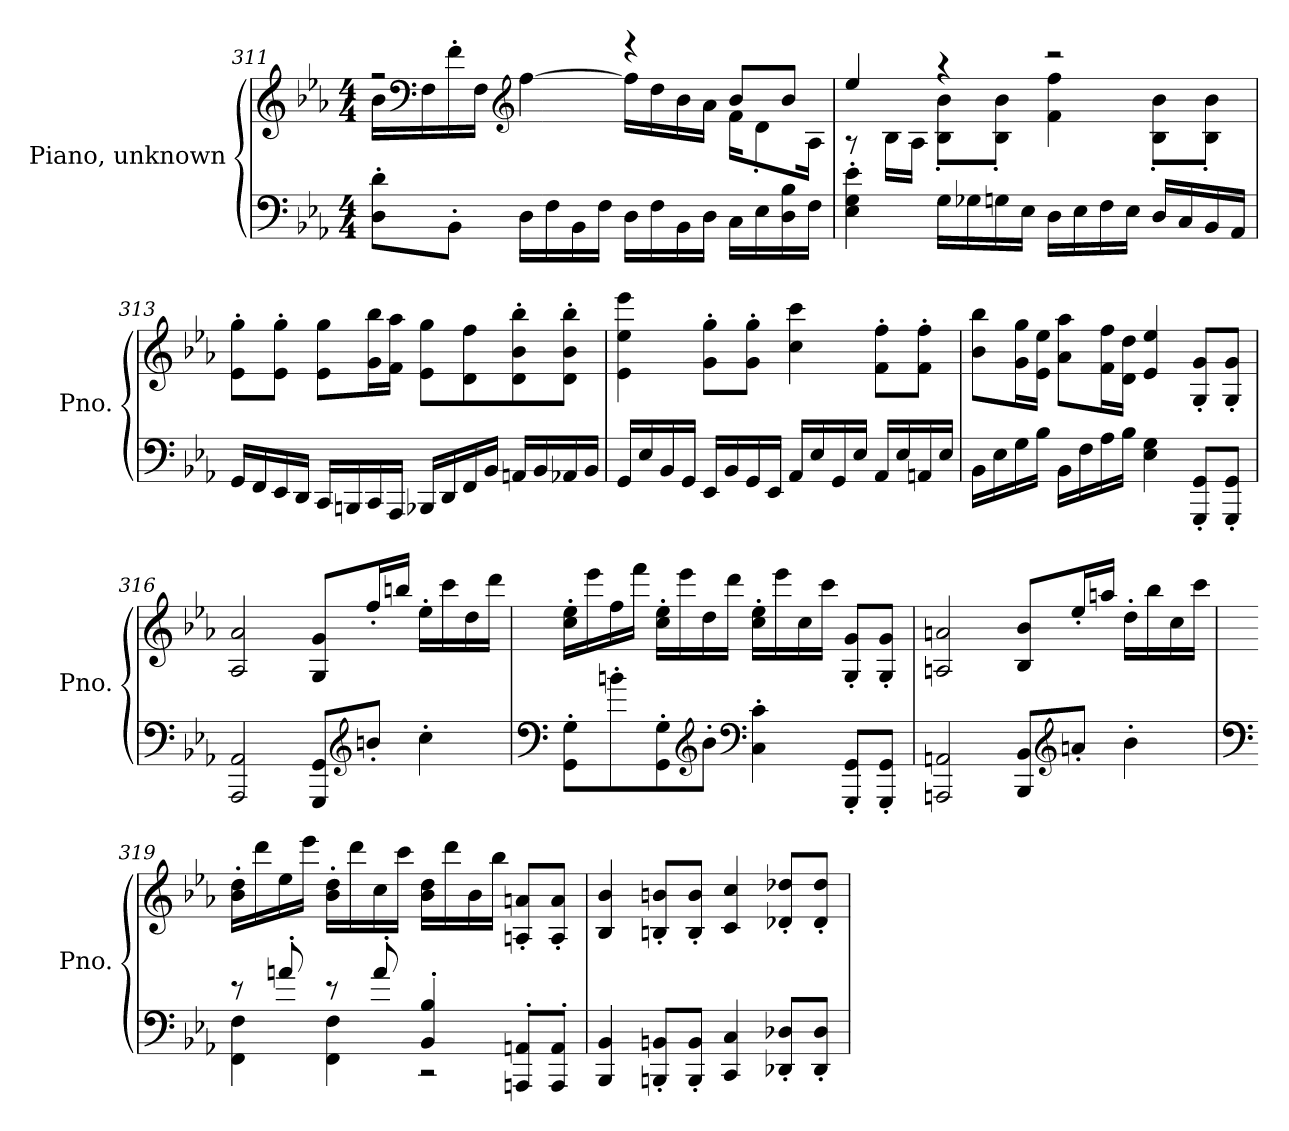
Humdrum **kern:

**kern	**kern
*part1	*part1
*staff2	*staff1
*I"Piano, unknown	*
*I'Pno.	*
!!LO:LB:g=z
*clefF4	*clefG2
*k[b-e-a-]	*k[b-e-a-]
*M4/4	*M4/4
=311	=311
*	*^
8D\' 8d\'L	2r	16b-\LL
*	*clefF4	*
.	.	16F\
8BB-'\J	.	16f'\
.	.	16F\JJ
*	*clefG2	*
16D\LL	.	[4ff\
16F\	.	.
16BB-\	.	.
16F\JJ	.	.
16D\LL	4r	16ff\LL]
16F\	.	16dd\
16BB-\	.	16b-\
16D\JJ	.	16a-\JJ
16C\LL	8b-/L	16f\KL
16E-\	.	8d'\
16D\ 16B-\	8b-/J	.
16F\JJ	.	16A-\Jk
=312	=312	=312
4E-\' 4G\' 4e-\'	4ee-/	8r
.	.	16B-\LL
.	.	16A-\JJ
16G\LL	4r	8B-\' 8b-\'L
16G-X\	.	.
16Gn\	.	8B-\' 8b-\'J
16E-\JJ	.	.
16D\LL	2r	4f\ 4ff\
16E-\	.	.
16F\	.	.
16E-\JJ	.	.
16D/LL	.	8B-\' 8b-\'L
16C/	.	.
16BB-/	.	8B-\' 8b-\'J
16AA-/JJ	.	.
*	*v	*v
!!LO:LB:g=z
=313	=313
16GG/LL	8e-\' 8gg\'L
16FF/	.
16EE-/	8e-\' 8gg\'J
16DD/JJ	.
16CC/LL	8e-\ 8gg\L
16BBBn/	.
16CC/	16g\ 16bb-\L
16AAA-/JJ	16f\ 16aa-\JJ
16BBB-X/LL	8e-\ 8gg\L
16DD/	.
16FF/	8d\ 8ff\
16BB-/JJ	.
16AAn/LL	8d\' 8b-\' 8bb-\'
16BB-/	.
16AA-X/	8d\' 8b-\' 8bb-\'J
16BB-/JJ	.
=314	=314
16GG/LL	4e-\ 4ee-\ 4eee-\
16E-/	.
16BB-/	.
16GG/JJ	.
16EE-/LL	8g\' 8gg\'L
16BB-/	.
16GG/	8g\' 8gg\'J
16EE-/JJ	.
16AA-/LL	4cc\ 4ccc\
16E-/	.
16GG/	.
16E-/JJ	.
16AA-/LL	8f\' 8ff\'L
16E-/	.
16AAn/	8f\' 8ff\'J
16E-/JJ	.
!!LO:LB:g=z
=315	=315
16BB-\LL	8b-\ 8bb-\L
16E-\	.
16G\	16g\ 16gg\L
16B-\JJ	16e-\ 16ee-\JJ
16BB-\LL	8a-\ 8aa-\L
16F\	.
16A-\	16f\ 16ff\L
16B-\JJ	16d\ 16dd\JJ
4E-\ 4G\	4e-/ 4ee-/
8GGG/' 8GG/'L	8G/' 8g/'L
8GGG/' 8GG/'J	8G/' 8g/'J
=316	=316
2AAA-/ 2AA-/	2A-/ 2a-/
8GGG/ 8GG/L	8G/ 8g/L
*clefG2	*
8bn'/J	16ff'/L
.	16bbn/JJ
4cc'\	16ee-'\LL
.	16ccc\
.	16dd\
.	16ddd\JJ
=317	=317
*clefF4	*
8GG\' 8G\'L	16cc\' 16ee-\'LL
.	16eee-\
8bn'\	16ff\
.	16fff\JJ
8GG\' 8G\'	16cc\' 16ee-\'LL
.	16eee-\
*clefG2	*
8b'\J	16dd\
.	16ddd\JJ
*clefF4	*
4C\' 4c\'	16cc\' 16ee-\'LL
.	16eee-\
.	16cc\
.	16ccc\JJ
8GGG/' 8GG/'L	8G/' 8g/'L
8GGG/' 8GG/'J	8G/' 8g/'J
!!LO:LB:g=z
=318	=318
2AAAn/ 2AAn/	2An/ 2an/
8BBB-/ 8BB-/L	8B-/ 8b-/L
*clefG2	*
8an'/J	16ee-'/L
.	16aan/JJ
4b-'\	16dd'\LL
.	16bb-\
.	16cc\
.	16ccc\JJ
=319	=319
*clefF4	*
*^	*
8r	4FF\ 4F\	16b-\' 16dd\'LL
.	.	16ddd\
8an'/	.	16ee-\
.	.	16eee-\JJ
8r	4FF\ 4F\	16b-\' 16dd\'LL
.	.	16ddd\
8a'/	.	16cc\
.	.	16ccc\JJ
4BB-/' 4B-/'	2r	16b-\ 16dd\LL
.	.	16ddd\
.	.	16b-\
.	.	16bb-\JJ
8AAAn/' 8AAn/'L	.	8An/' 8an/'L
8AAA/' 8AA/'J	.	8A/' 8a/'J
*v	*v	*
=320	=320
4BBB-/ 4BB-/	4B-/ 4b-/
8BBBn/' 8BBn/'L	8Bn/' 8bn/'L
8BBB/' 8BB/'J	8B/' 8b/'J
4CC/ 4C/	4c/ 4cc/
8DD-X/' 8D-X/'L	8d-X/' 8dd-X/'L
8DD-/' 8D-/'J	8d-/' 8dd-/'J
=	=
*-	*-
